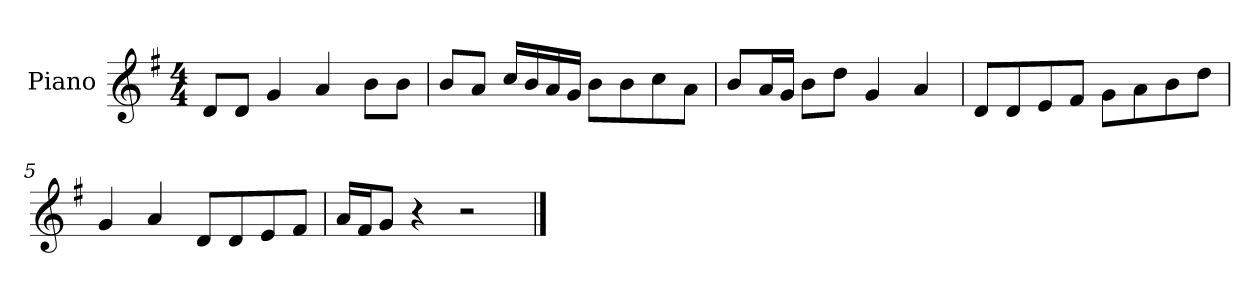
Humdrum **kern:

**kern
*part1
*staff1
*I"Piano
*I'P-no
*clefG2
*k[f#]
*M4/4
*MM90
=1
8d/L
8d/J
4g/
4a/
8b\L
8b\J
=2
8b/L
8a/J
16cc/LL
16b/
16a/
16g/JJ
8b\L
8b\
8cc\
8a\J
=3
8b/L
16a/L
16g/JJ
8b\L
8dd\J
4g/
4a/
=4
8d/L
8d/
8e/
8f#/J
8g\L
8a\
8b\
8dd\J
=5
4g/
4a/
8d/L
8d/
8e/
8f#/J
!!LO:LB:g=z
=6
16a/LL
16f#/J
8g/J
4r
2r
==
*-
